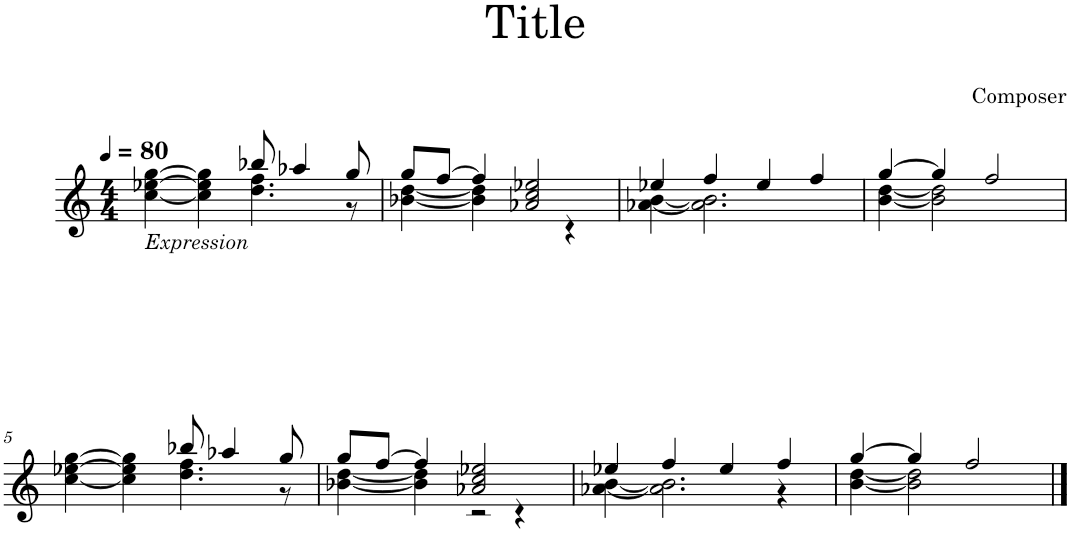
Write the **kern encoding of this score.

**kern
*part1
*staff1
*I"Piano
*I'Pno.
*clefG2
*k[]
*M4/4
*MM80
=1
*^
!LO:TX:b:i:t=Expression	!
[4cc\ [4ee-X\ [4gg\	2ryy
4cc\] 4ee-\] 4gg\]	.
8bb-X/	4.dd\ 4.ff\
4aa-X/	.
8gg/	8r
=2	=2
8gg/L	[4b-X\ [4dd\
[8ff/J	.
4ff/]	4b-\] 4dd\]
2a-X/ 2cc/ 2ee-X/	4ryy
.	4r
=3	=3
4ee-X/	[4a-X\ [4b\
4ff/	2.a-\] 2.b\]
4ee-/	.
4ff/	.
=4	=4
[4gg/	[4b\ [4dd\
4gg/]	2b\] 2dd\]
2ff/	.
.	4ryy
!!LO:LB:g=z	!!
=5	=5
[4cc\ [4ee-X\ [4gg\	2ryy
4cc\] 4ee-\] 4gg\]	.
8bb-X/	4.dd\ 4.ff\
4aa-X/	.
8gg/	8r
=6	=6
8gg/L	[4b-X\ [4dd\
[8ff/J	.
4ff/]	4b-\] 4dd\]
2a-X/ 2cc/ 2ee-X/	2r
4ryy	4r
=7	=7
4ee-X/	[4a-X\ [4b\
4ff/	2.a-\] 2.b\]
4ee-/	.
4ff/	.
4ryy	4r
=8	=8
[4gg/	[4b\ [4dd\
4gg/]	2b\] 2dd\]
2ff/	.
.	4ryy
*v	*v
==
*-
